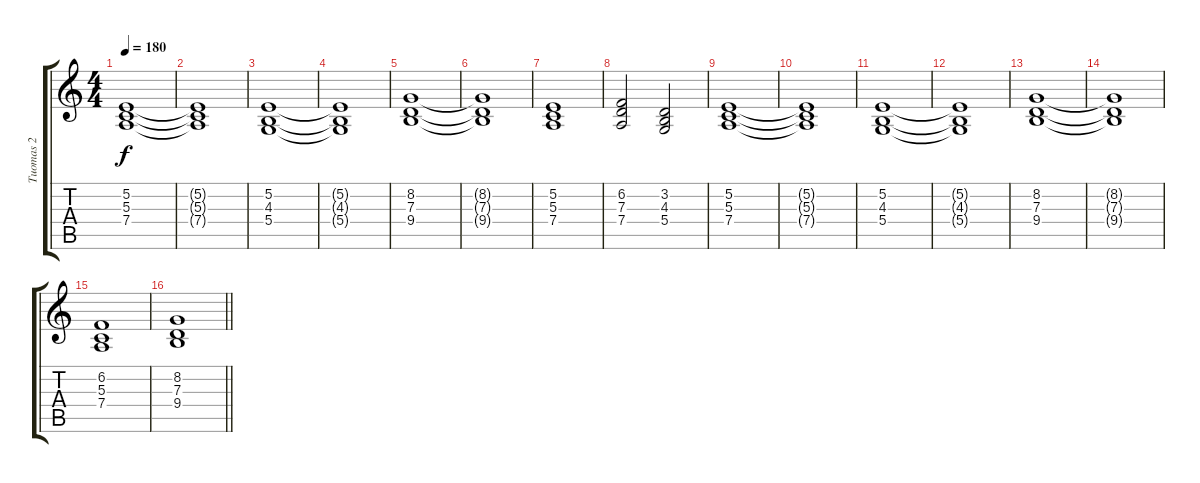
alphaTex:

\track ("Tuomas 2" "Tuomas 2") {instrument pad1newage}
\staff {score tabs}
\tuning (E4 B3 G3 D3 A2 E2) {hide}
\ts (4 4)
\tempo 180
\clef g2
\ks c
(5.2 5.3 7.4).1{dy f} |
(5.2{t} 5.3{t} 7.4{t}).1 |
(5.2 4.3 5.4).1 |
(5.2{t} 4.3{t} 5.4{t}).1 |
(8.2 7.3 9.4).1 |
(8.2{t} 7.3{t} 9.4{t}).1 |
(5.2 5.3 7.4).1 |
(6.2 7.3 7.4).2 (3.2 4.3 5.4).2 |
(5.2 5.3 7.4).1 |
(5.2{t} 5.3{t} 7.4{t}).1 |
(5.2 4.3 5.4).1 |
(5.2{t} 4.3{t} 5.4{t}).1 |
(8.2 7.3 9.4).1 |
(8.2{t} 7.3{t} 9.4{t}).1 |
(6.2 5.3 7.4).1 |
\barLineRight lightlight
(8.2 7.3 9.4).1
